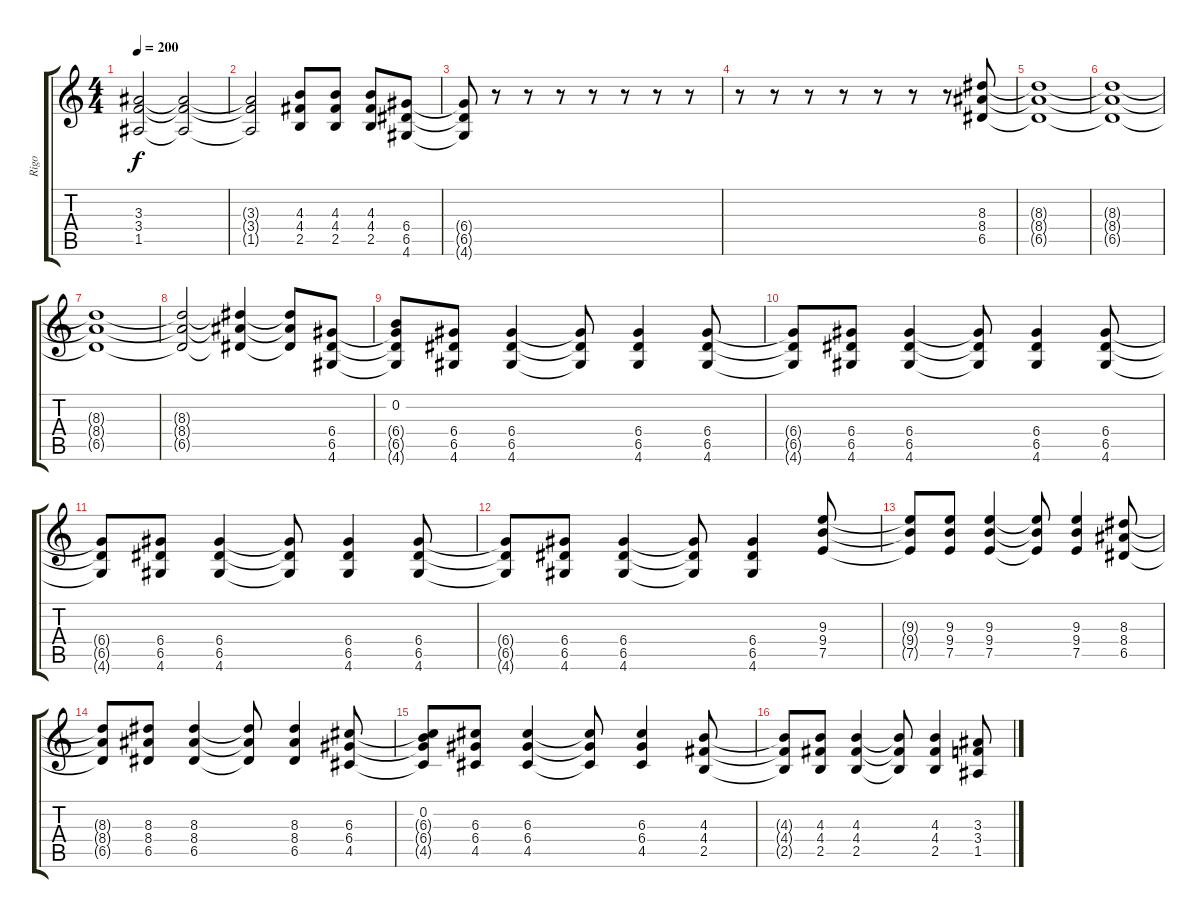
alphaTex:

\track ("Rigo" "Rigo") {instrument overdrivenguitar}
\staff {score tabs}
\tuning (E4 B3 G3 D3 A2 E2) {hide}
\ts (4 4)
\tempo 200
\clef g2
\ks c
(3.3{t} 3.4{t} 1.5{t}).2{dy f} (3.3{t} 3.4{t} 1.5{t}).2 |
(3.3{t} 3.4{t} 1.5{t}).2 (4.3 4.4 2.5).8 (4.3 4.4 2.5).8 (4.3 4.4 2.5).8 (6.4 6.5 4.6).8 |
(6.4{t} 6.5{t} 4.6{t}).8 r.8 r.8 r.8 r.8 r.8 r.8 r.8 |
r.8 r.8 r.8 r.8 r.8 r.8 r.8 (8.3 8.4 6.5).8 |
(8.3{t} 8.4{t} 6.5{t}).1 |
(8.3{t} 8.4{t} 6.5{t}).1 |
(8.3{t} 8.4{t} 6.5{t}).1 |
(8.3{t} 8.4{t} 6.5{t}).2 (8.3{t} 8.4{t} 6.5{t}).4 (8.3{t} 8.4{t} 6.5{t}).8 (6.4 6.5 4.6).8 |
(0.2 6.4{t} 6.5{t} 4.6{t}).8 (6.4 6.5 4.6).8 (6.4 6.5 4.6).4 (6.4{t} 6.5{t} 4.6{t}).8 (6.4 6.5 4.6).4 (6.4 6.5 4.6).8 |
(6.4{t} 6.5{t} 4.6{t}).8 (6.4 6.5 4.6).8 (6.4 6.5 4.6).4 (6.4{t} 6.5{t} 4.6{t}).8 (6.4 6.5 4.6).4 (6.4 6.5 4.6).8 |
(6.4{t} 6.5{t} 4.6{t}).8 (6.4 6.5 4.6).8 (6.4 6.5 4.6).4 (6.4{t} 6.5{t} 4.6{t}).8 (6.4 6.5 4.6).4 (6.4 6.5 4.6).8 |
(6.4{t} 6.5{t} 4.6{t}).8 (6.4 6.5 4.6).8 (6.4 6.5 4.6).4 (6.4{t} 6.5{t} 4.6{t}).8 (6.4 6.5 4.6).4 (9.3 9.4 7.5).8 |
(9.3{t} 9.4{t} 7.5{t}).8 (9.3 9.4 7.5).8 (9.3 9.4 7.5).4 (9.3{t} 9.4{t} 7.5{t}).8 (9.3 9.4 7.5).4 (8.3 8.4 6.5).8 |
(8.3{t} 8.4{t} 6.5{t}).8 (8.3 8.4 6.5).8 (8.3 8.4 6.5).4 (8.3{t} 8.4{t} 6.5{t}).8 (8.3 8.4 6.5).4 (6.3 6.4 4.5).8 |
(0.2 6.3{t} 6.4{t} 4.5{t}).8 (6.3 6.4 4.5).8 (6.3 6.4 4.5).4 (6.3{t} 6.4{t} 4.5{t}).8 (6.3 6.4 4.5).4 (4.3 4.4 2.5).8 |
(4.3{t} 4.4{t} 2.5{t}).8 (4.3 4.4 2.5).8 (4.3 4.4 2.5).4 (4.3{t} 4.4{t} 2.5{t}).8 (4.3 4.4 2.5).4 (3.3 3.4 1.5).8
